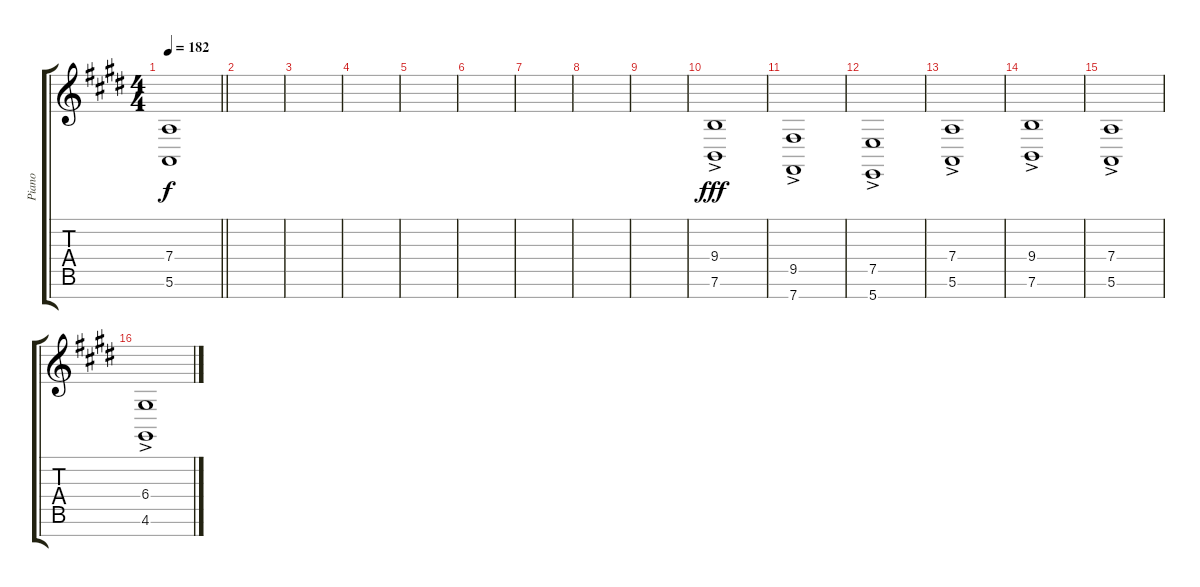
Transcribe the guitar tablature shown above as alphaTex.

\track ("Piano" "Piano") {instrument acousticgrandpiano}
\staff {score tabs}
\tuning (E4 B3 G3 D3 A2 E2 B1) {hide}
\ts (4 4)
\tempo 182
\clef g2
\barLineRight lightlight
\ks c#minor
(7.4 5.6).1{dy f} |
|
|
|
|
|
|
|
|
(9.4{ac} 7.6{ac}).1{dy fff volume 16 instrument pad6metallic} |
(9.5{ac} 7.7{ac}).1 |
(7.5{ac} 5.7{ac}).1 |
(7.4{ac} 5.6{ac}).1 |
(9.4{ac} 7.6{ac}).1 |
(7.4{ac} 5.6{ac}).1 |
(6.4{ac} 4.6{ac}).1
